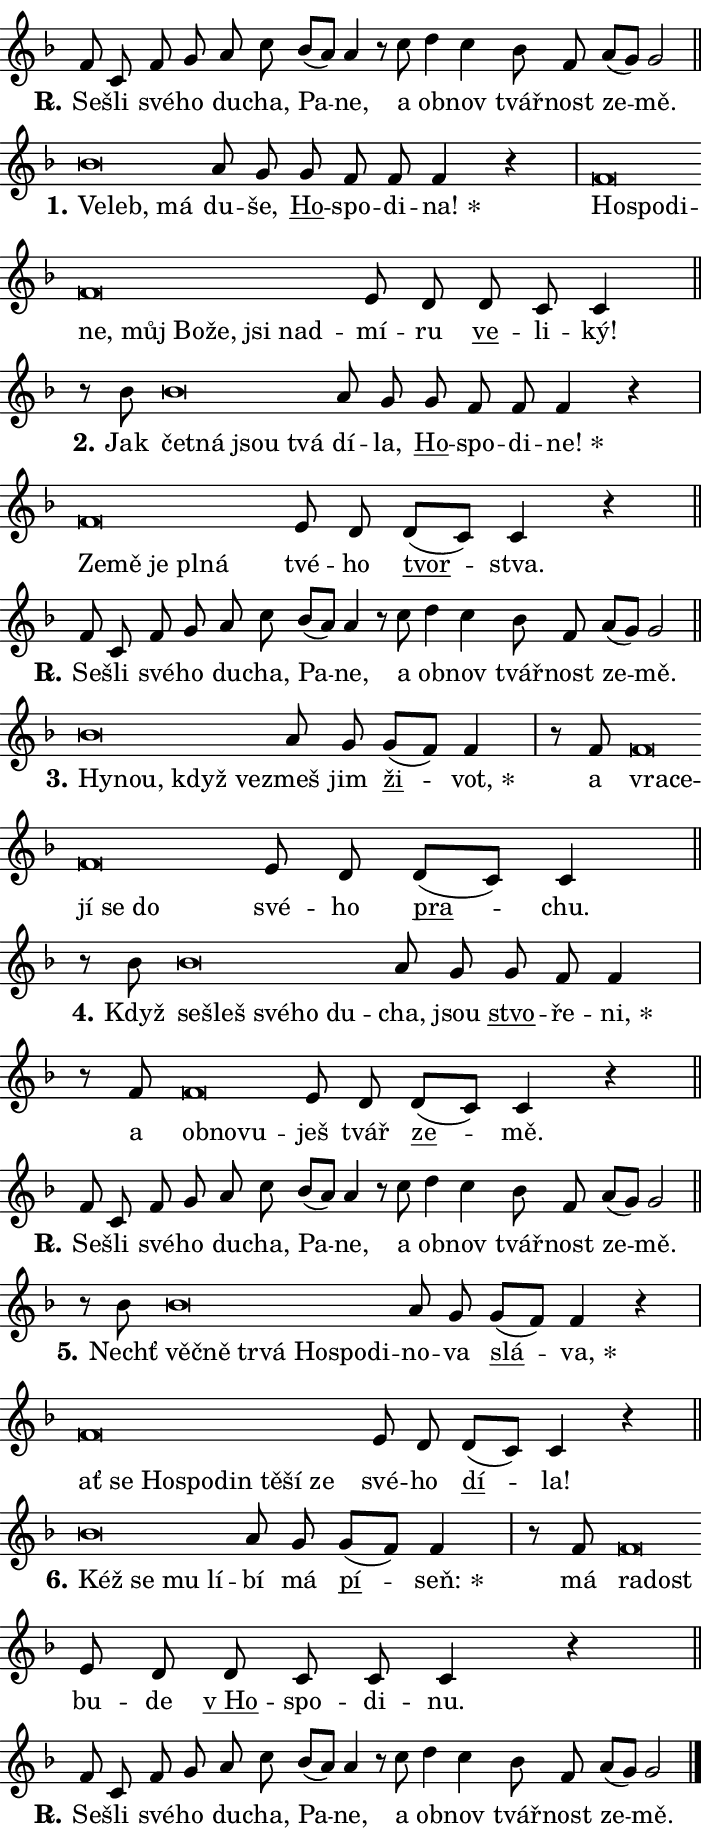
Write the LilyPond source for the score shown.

\version "2.24.0"
\header { tagline = "" }
\paper {
  indent = 0\cm
  top-margin = 0\cm
  right-margin = 0.13\cm % to fit lyric hyphens
  bottom-margin = 0\cm
  left-margin = 0\cm
  paper-width = 12\cm
  page-breaking = #ly:one-page-breaking
  system-system-spacing.basic-distance = #11
  score-system-spacing.basic-distance = #11
  ragged-last = ##f
}


%% Author: Thomas Morley
%% https://lists.gnu.org/archive/html/lilypond-user/2020-05/msg00002.html
#(define (line-position grob)
"Returns position of @var[grob} in current system:
   @code{'start}, if at first time-step
   @code{'end}, if at last time-step
   @code{'middle} otherwise
"
  (let* ((col (ly:item-get-column grob))
         (ln (ly:grob-object col 'left-neighbor))
         (rn (ly:grob-object col 'right-neighbor))
         (col-to-check-left (if (ly:grob? ln) ln col))
         (col-to-check-right (if (ly:grob? rn) rn col))
         (break-dir-left
           (and
             (ly:grob-property col-to-check-left 'non-musical #f)
             (ly:item-break-dir col-to-check-left)))
         (break-dir-right
           (and
             (ly:grob-property col-to-check-right 'non-musical #f)
             (ly:item-break-dir col-to-check-right))))
        (cond ((eqv? 1 break-dir-left) 'start)
              ((eqv? -1 break-dir-right) 'end)
              (else 'middle))))

#(define (tranparent-at-line-position vctor)
  (lambda (grob)
  "Relying on @code{line-position} select the relevant enry from @var{vctor}.
Used to determine transparency,"
    (case (line-position grob)
      ((end) (not (vector-ref vctor 0)))
      ((middle) (not (vector-ref vctor 1)))
      ((start) (not (vector-ref vctor 2))))))

noteHeadBreakVisibility =
#(define-music-function (break-visibility)(vector?)
"Makes @code{NoteHead}s transparent relying on @var{break-visibility}"
#{
  \override NoteHead.transparent =
    #(tranparent-at-line-position break-visibility)
#})

#(define delete-ledgers-for-transparent-note-heads
  (lambda (grob)
    "Reads whether a @code{NoteHead} is transparent.
If so this @code{NoteHead} is removed from @code{'note-heads} from
@var{grob}, which is supposed to be @code{LedgerLineSpanner}.
As a result ledgers are not printed for this @code{NoteHead}"
    (let* ((nhds-array (ly:grob-object grob 'note-heads))
           (nhds-list
             (if (ly:grob-array? nhds-array)
                 (ly:grob-array->list nhds-array)
                 '()))
           ;; Relies on the transparent-property being done before
           ;; Staff.LedgerLineSpanner.after-line-breaking is executed.
           ;; This is fragile ...
           (to-keep
             (remove
               (lambda (nhd)
                 (ly:grob-property nhd 'transparent #f))
               nhds-list)))
      ;; TODO find a better method to iterate over grob-arrays, similiar
      ;; to filter/remove etc for lists
      ;; For now rebuilt from scratch
      (set! (ly:grob-object grob 'note-heads)  '())
      (for-each
        (lambda (nhd)
          (ly:pointer-group-interface::add-grob grob 'note-heads nhd))
        to-keep))))

squashNotes = {
  \override NoteHead.X-extent = #'(-0.2 . 0.2)
  \override NoteHead.Y-extent = #'(-0.75 . 0)
  \override NoteHead.stencil =
    #(lambda (grob)
       (let ((pos (ly:grob-property grob 'staff-position)))
         (begin
           (if (< pos -7) (display "ERROR: Lower brevis then expected\n") (display ""))
           (if (<= pos -6) ly:text-interface::print ly:note-head::print))))
}
unSquashNotes = {
  \revert NoteHead.X-extent
  \revert NoteHead.Y-extent
  \revert NoteHead.stencil
}

hideNotes = \noteHeadBreakVisibility #begin-of-line-visible
unHideNotes = \noteHeadBreakVisibility #all-visible

% work-around for resetting accidentals
% https://lilypond.org/doc/v2.23/Documentation/notation/displaying-rhythms#unmetered-music
cadenzaMeasure = {
  \cadenzaOff
  \partial 1024 s1024
  \cadenzaOn
}

#(define-markup-command (accent layout props text) (markup?)
  "Underline accented syllable"
  (interpret-markup layout props
    #{\markup \override #'(offset . 4.3) \underline { #text }#}))

responsum = \markup \concat {
  "R" \hspace #-1.05 \path #0.1 #'((moveto 0 0.07) (lineto 0.9 0.8)) \hspace #0.05 "."
}

spaceSize = #0.6828661417322834 % exact space size for TeX Gyre Schola

\layout {
  \context {
    \Staff
    \remove "Time_signature_engraver"
    \override LedgerLineSpanner.after-line-breaking = #delete-ledgers-for-transparent-note-heads
  }
  \context {
    \Lyrics {
      \override LyricSpace.minimum-distance = \spaceSize
      \override LyricText.font-name = #"TeX Gyre Schola"
      \override LyricText.font-size = 1
      \override StanzaNumber.font-name = #"TeX Gyre Schola Bold"
      \override StanzaNumber.font-size = 1
    }
  }
  \context {
    \Score 
    \override NoteHead.text =
      #(lambda (grob) 
        (let ((pos (ly:grob-property grob 'staff-position)))
          #{\markup {
            \combine
              \halign #-0.55 \raise #(if (= pos -6) 0 0.5) \override #'(thickness . 2) \draw-line #'(3.2 . 0)
              \musicglyph "noteheads.sM1"
          }#}))
  }
}

% magnetic-lyrics.ily
%
%   written by
%     Jean Abou Samra <jean@abou-samra.fr>
%     Werner Lemberg <wl@gnu.org>
%
%   adapted by
%     Jiri Hon <jiri.hon@gmail.com>
%
% Version 2022-Apr-15

% https://www.mail-archive.com/lilypond-user@gnu.org/msg149350.html

#(define (Left_hyphen_pointer_engraver context)
   "Collect syllable-hyphen-syllable occurrences in lyrics and store
them in properties.  This engraver only looks to the left.  For
example, if the lyrics input is @code{foo -- bar}, it does the
following.

@itemize @bullet
@item
Set the @code{text} property of the @code{LyricHyphen} grob between
@q{foo} and @q{bar} to @code{foo}.

@item
Set the @code{left-hyphen} property of the @code{LyricText} grob with
text @q{foo} to the @code{LyricHyphen} grob between @q{foo} and
@q{bar}.
@end itemize

Use this auxiliary engraver in combination with the
@code{lyric-@/text::@/apply-@/magnetic-@/offset!} hook."
   (let ((hyphen #f)
         (text #f))
     (make-engraver
      (acknowledgers
       ((lyric-syllable-interface engraver grob source-engraver)
        (set! text grob)))
      (end-acknowledgers
       ((lyric-hyphen-interface engraver grob source-engraver)
        ;(when (not (grob::has-interface grob 'lyric-space-interface))
          (set! hyphen grob)));)
      ((stop-translation-timestep engraver)
       (when (and text hyphen)
         (ly:grob-set-object! text 'left-hyphen hyphen))
       (set! text #f)
       (set! hyphen #f)))))

#(define (lyric-text::apply-magnetic-offset! grob)
   "If the space between two syllables is less than the value in
property @code{LyricText@/.details@/.squash-threshold}, move the right
syllable to the left so that it gets concatenated with the left
syllable.

Use this function as a hook for
@code{LyricText@/.after-@/line-@/breaking} if the
@code{Left_@/hyphen_@/pointer_@/engraver} is active."
   (let ((hyphen (ly:grob-object grob 'left-hyphen #f)))
     (when hyphen
       (let ((left-text (ly:spanner-bound hyphen LEFT)))
         (when (grob::has-interface left-text 'lyric-syllable-interface)
           (let* ((common (ly:grob-common-refpoint grob left-text X))
                  (this-x-ext (ly:grob-extent grob common X))
                  (left-x-ext
                   (begin
                     ;; Trigger magnetism for left-text.
                     (ly:grob-property left-text 'after-line-breaking)
                     (ly:grob-extent left-text common X)))
                  ;; `delta` is the gap width between two syllables.
                  (delta (- (interval-start this-x-ext)
                            (interval-end left-x-ext)))
                  (details (ly:grob-property grob 'details))
                  (threshold (assoc-get 'squash-threshold details 0.2)))
             (when (< delta threshold)
               (let* (;; We have to manipulate the input text so that
                      ;; ligatures crossing syllable boundaries are not
                      ;; disabled.  For languages based on the Latin
                      ;; script this is essentially a beautification.
                      ;; However, for non-Western scripts it can be a
                      ;; necessity.
                      (lt (ly:grob-property left-text 'text))
                      (rt (ly:grob-property grob 'text))
                      (is-space (grob::has-interface hyphen 'lyric-space-interface))
                      (space (if is-space " " ""))
                      (extra-delta (if is-space spaceSize 0))
                      ;; Append new syllable.
                      (ltrt-space (if (and (string? lt) (string? rt))
                                (string-append lt space rt)
                                (make-concat-markup (list lt space rt))))
                      ;; Right-align `ltrt` to the right side.
                      (ltrt-space-markup (grob-interpret-markup
                               grob
                               (make-translate-markup
                                (cons (interval-length this-x-ext) 0)
                                (make-right-align-markup ltrt-space)))))
                 (begin
                   ;; Don't print `left-text`.
                   (ly:grob-set-property! left-text 'stencil #f)
                   ;; Set text and stencil (which holds all collected
                   ;; syllables so far) and shift it to the left.
                   (ly:grob-set-property! grob 'text ltrt-space)
                   (ly:grob-set-property! grob 'stencil ltrt-space-markup)
                   (ly:grob-translate-axis! grob (- (- delta extra-delta)) X))))))))))


#(define (lyric-hyphen::displace-bounds-first grob)
   ;; Make very sure this callback isn't triggered too early.
   (let ((left (ly:spanner-bound grob LEFT))
         (right (ly:spanner-bound grob RIGHT)))
     (ly:grob-property left 'after-line-breaking)
     (ly:grob-property right 'after-line-breaking)
     (ly:lyric-hyphen::print grob)))

squashThreshold = #0.4

\layout {
  \context {
    \Lyrics
    \consists #Left_hyphen_pointer_engraver
    \override LyricText.after-line-breaking =
      #lyric-text::apply-magnetic-offset!
    \override LyricHyphen.stencil = #lyric-hyphen::displace-bounds-first
    \override LyricText.details.squash-threshold = \squashThreshold
    \override LyricHyphen.minimum-distance = 0
    \override LyricHyphen.minimum-length = \squashThreshold
  }
}

squashText = \override LyricText.details.squash-threshold = 9999
unSquashText = \override LyricText.details.squash-threshold = \squashThreshold

leftText = \override LyricText.self-alignment-X = #LEFT
unLeftText = \revert LyricText.self-alignment-X

starOffset = #(lambda (grob) 
                (let ((x_offset (ly:self-alignment-interface::aligned-on-x-parent grob)))
                  (if (= x_offset 0) 0 (+ x_offset 1.2))))

star = #(define-music-function (syllable)(string?)
"Append star separator at the end of a syllable"
#{
  \once \override LyricText.X-offset = #starOffset
  \lyricmode { \markup {
    #syllable
    \override #'((font-name . "TeX Gyre Schola Bold")) \hspace #0.2 \lower #0.65 \larger "*"
  } }
#})

starAccent = #(define-music-function (syllable)(string?)
"Append star separator at the end of a syllable and make accent"
#{
  \once \override LyricText.X-offset = #starOffset
  \lyricmode { \markup {
    \accent #syllable
    \override #'((font-name . "TeX Gyre Schola Bold")) \hspace #0.2 \lower #0.65 \larger "*"
  } }
#})

breath = #(define-music-function (syllable)(string?)
"Append breathing indicator at the end of a syllable"
#{
  \lyricmode { \markup { #syllable "+" } }
#})

optionalBreath = #(define-music-function (syllable)(string?)
"Append optional breathing indicator at the end of a syllable"
#{
  \lyricmode { \markup { #syllable "(+)" } }
#})


\score {
    <<
        \new Voice = "melody" { \cadenzaOn \key f \major \relative { f'8 c f g a c \bar "" bes[( a)] a4 \bar "" r8 c d4 c \bar "" bes8 f \bar "" a[( g)] g2 \cadenzaMeasure \bar "||" \break } }
        \new Lyrics \lyricsto "melody" { \lyricmode { \set stanza = \responsum
Se -- šli své -- ho du -- cha, Pa -- ne, a ob -- nov tvář -- nost ze -- mě. } }
    >>
    \layout {}
}

\score {
    <<
        \new Voice = "melody" { \cadenzaOn \key f \major \relative { \squashNotes bes'\breve*1/16 \hideNotes \breve*1/16 \breve*1/16 \bar "" \unHideNotes \unSquashNotes a8 g \bar "" g f f f4 r \cadenzaMeasure \bar "|" \squashNotes f\breve*1/16 \hideNotes \breve*1/16 \bar "" \breve*1/16 \bar "" \breve*1/16 \bar "" \breve*1/16 \bar "" \breve*1/16 \bar "" \breve*1/16 \bar "" \breve*1/16 \breve*1/16 \bar "" \unHideNotes \unSquashNotes e8 d \bar "" d c c4 \cadenzaMeasure \bar "||" \break } }
        \new Lyrics \lyricsto "melody" { \lyricmode { \set stanza = "1."
\leftText Ve -- \squashText leb, má \unLeftText \unSquashText du -- še, \markup \accent Ho -- spo -- di -- \star na! \leftText Ho -- \squashText spo -- di -- ne, můj Bo -- že, jsi nad -- \unLeftText \unSquashText mí -- ru \markup \accent ve -- li -- ký! } }
    >>
    \layout {}
}

\score {
    <<
        \new Voice = "melody" { \cadenzaOn \key f \major \relative { r8 bes'8 \squashNotes bes\breve*1/16 \hideNotes \breve*1/16 \bar "" \breve*1/16 \breve*1/16 \bar "" \unHideNotes \unSquashNotes a8 g \bar "" g f f f4 r \cadenzaMeasure \bar "|" \squashNotes f\breve*1/16 \hideNotes \breve*1/16 \bar "" \breve*1/16 \bar "" \breve*1/16 \breve*1/16 \bar "" \unHideNotes \unSquashNotes e8 d \bar "" d[( c)] c4 r \cadenzaMeasure \bar "||" \break } }
        \new Lyrics \lyricsto "melody" { \lyricmode { \set stanza = "2."
Jak \leftText čet -- \squashText ná jsou tvá \unLeftText \unSquashText dí -- la, \markup \accent Ho -- spo -- di -- \star ne! \leftText Ze -- \squashText mě je pl -- ná \unLeftText \unSquashText tvé -- ho \markup \accent tvor -- stva. } }
    >>
    \layout {}
}

\score {
    <<
        \new Voice = "melody" { \cadenzaOn \key f \major \relative { f'8 c f g a c \bar "" bes[( a)] a4 \bar "" r8 c d4 c \bar "" bes8 f \bar "" a[( g)] g2 \cadenzaMeasure \bar "||" \break } }
        \new Lyrics \lyricsto "melody" { \lyricmode { \set stanza = \responsum
Se -- šli své -- ho du -- cha, Pa -- ne, a ob -- nov tvář -- nost ze -- mě. } }
    >>
    \layout {}
}

\score {
    <<
        \new Voice = "melody" { \cadenzaOn \key f \major \relative { \squashNotes bes'\breve*1/16 \hideNotes \breve*1/16 \bar "" \breve*1/16 \breve*1/16 \bar "" \unHideNotes \unSquashNotes a8 g \bar "" g[( f)] f4 \cadenzaMeasure \bar "|" r8 f8 \squashNotes f\breve*1/16 \hideNotes \breve*1/16 \bar "" \breve*1/16 \bar "" \breve*1/16 \breve*1/16 \bar "" \unHideNotes \unSquashNotes e8 d \bar "" d[( c)] c4 \cadenzaMeasure \bar "||" \break } }
        \new Lyrics \lyricsto "melody" { \lyricmode { \set stanza = "3."
\leftText Hy -- \squashText nou, když ve -- \unLeftText \unSquashText zmeš jim \markup \accent ži -- \star vot, a \leftText vra -- \squashText ce -- jí se do \unLeftText \unSquashText své -- ho \markup \accent pra -- chu. } }
    >>
    \layout {}
}

\score {
    <<
        \new Voice = "melody" { \cadenzaOn \key f \major \relative { r8 bes'8 \squashNotes bes\breve*1/16 \hideNotes \breve*1/16 \bar "" \breve*1/16 \bar "" \breve*1/16 \breve*1/16 \bar "" \unHideNotes \unSquashNotes a8 g \bar "" g f f4 \cadenzaMeasure \bar "|" r8 f8 \squashNotes f\breve*1/16 \hideNotes \breve*1/16 \breve*1/16 \bar "" \unHideNotes \unSquashNotes e8 d \bar "" d[( c)] c4 r \cadenzaMeasure \bar "||" \break } }
        \new Lyrics \lyricsto "melody" { \lyricmode { \set stanza = "4."
Když \leftText se -- \squashText šleš své -- ho du -- \unLeftText \unSquashText cha, jsou \markup \accent stvo -- ře -- \star ni, a \leftText ob -- \squashText no -- vu -- \unLeftText \unSquashText ješ tvář \markup \accent ze -- mě. } }
    >>
    \layout {}
}

\score {
    <<
        \new Voice = "melody" { \cadenzaOn \key f \major \relative { f'8 c f g a c \bar "" bes[( a)] a4 \bar "" r8 c d4 c \bar "" bes8 f \bar "" a[( g)] g2 \cadenzaMeasure \bar "||" \break } }
        \new Lyrics \lyricsto "melody" { \lyricmode { \set stanza = \responsum
Se -- šli své -- ho du -- cha, Pa -- ne, a ob -- nov tvář -- nost ze -- mě. } }
    >>
    \layout {}
}

\score {
    <<
        \new Voice = "melody" { \cadenzaOn \key f \major \relative { r8 bes'8 \squashNotes bes\breve*1/16 \hideNotes \breve*1/16 \bar "" \breve*1/16 \bar "" \breve*1/16 \bar "" \breve*1/16 \bar "" \breve*1/16 \breve*1/16 \bar "" \unHideNotes \unSquashNotes a8 g \bar "" g[( f)] f4 r \cadenzaMeasure \bar "|" \squashNotes f\breve*1/16 \hideNotes \breve*1/16 \bar "" \breve*1/16 \bar "" \breve*1/16 \bar "" \breve*1/16 \bar "" \breve*1/16 \bar "" \breve*1/16 \breve*1/16 \bar "" \unHideNotes \unSquashNotes e8 d \bar "" d[( c)] c4 r \cadenzaMeasure \bar "||" \break } }
        \new Lyrics \lyricsto "melody" { \lyricmode { \set stanza = "5."
Nechť \leftText věč -- \squashText ně tr -- vá Ho -- spo -- di -- \unLeftText \unSquashText no -- va \markup \accent slá -- \star va, \leftText ať \squashText se Ho -- spo -- din tě -- ší ze \unLeftText \unSquashText své -- ho \markup \accent dí -- la! } }
    >>
    \layout {}
}

\score {
    <<
        \new Voice = "melody" { \cadenzaOn \key f \major \relative { \squashNotes bes'\breve*1/16 \hideNotes \breve*1/16 \bar "" \breve*1/16 \breve*1/16 \bar "" \unHideNotes \unSquashNotes a8 g \bar "" g[( f)] f4 \cadenzaMeasure \bar "|" r8 f8 \squashNotes f\breve*1/16 \hideNotes \breve*1/16 \bar "" \unHideNotes \unSquashNotes e8 d \bar "" d c c c4 r \cadenzaMeasure \bar "||" \break } }
        \new Lyrics \lyricsto "melody" { \lyricmode { \set stanza = "6."
\leftText Kéž \squashText se mu lí -- \unLeftText \unSquashText bí má \markup \accent pí -- \star seň: má \leftText ra -- \squashText dost \unLeftText \unSquashText bu -- de \markup \accent "v Ho" -- spo -- di -- nu. } }
    >>
    \layout {}
}

\score {
    <<
        \new Voice = "melody" { \cadenzaOn \key f \major \relative { f'8 c f g a c \bar "" bes[( a)] a4 \bar "" r8 c d4 c \bar "" bes8 f \bar "" a[( g)] g2 \cadenzaMeasure \bar "||" \break } \bar "|." }
        \new Lyrics \lyricsto "melody" { \lyricmode { \set stanza = \responsum
Se -- šli své -- ho du -- cha, Pa -- ne, a ob -- nov tvář -- nost ze -- mě. } }
    >>
    \layout {}
}
